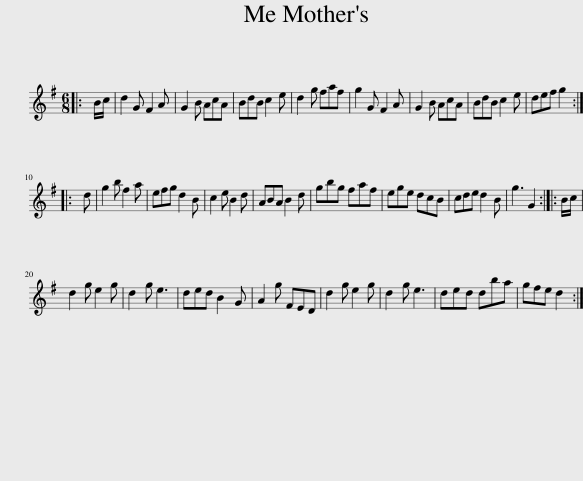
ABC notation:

X:1
L:1/8
M:6/8
I:linebreak $
K:G
V:1 treble
V:1
|: B/c/ | d2 G F2 A | G2 B AcA | BdB c2 e | d2 g faf | %5
 g2 G F2 A | G2 B AcA | BdB c2 e | def g2 ::$ d | %10
 g2 b f2 a | efg d2 B | c2 e B2 d | ABA B2 d | gbg faf | %15
 ege dcB | cde d2 B | g3 G2 :: B/c/ |$ d2 g e2 g | %20
 d2 g e3 | ded B2 G | A2 g FED | d2 g e2 g | d2 g e3 | %25
 ded dba | gfe d2 :| %27
